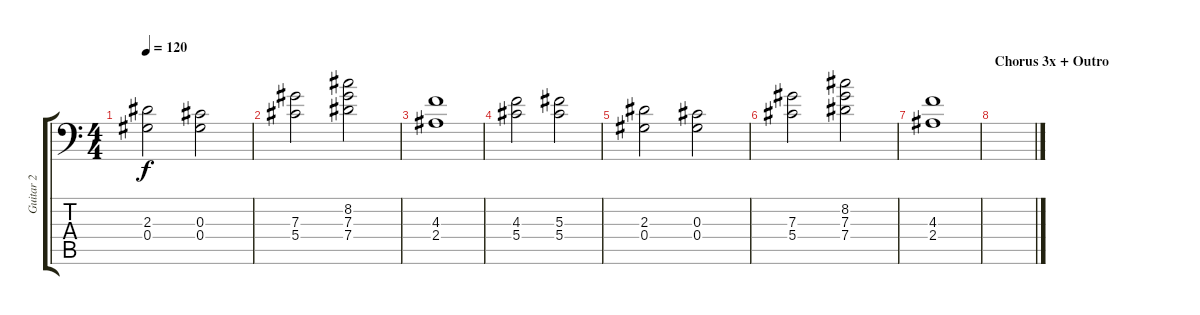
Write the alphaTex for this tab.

\track ("Guitar 2" "Guitar 2") {instrument acousticguitarsteel}
\staff {score tabs}
\tuning (Bb3 F3 Db3 Ab2 Eb2 Bb1) {hide}
\ts (4 4)
\tempo 120
\clef f4
\ks c
(2.3 0.4).2{dy f} (0.3 0.4).2 |
(7.3 5.4).2 (8.2 7.3 7.4).2 |
(4.3 2.4).1{instrument distortionguitar} |
(4.3 5.4).2 (5.3 5.4).2 |
(2.3 0.4).2 (0.3 0.4).2 |
(7.3 5.4).2 (8.2 7.3 7.4).2 |
(4.3 2.4).1 |
\section ("" "Chorus 3x + Outro")
